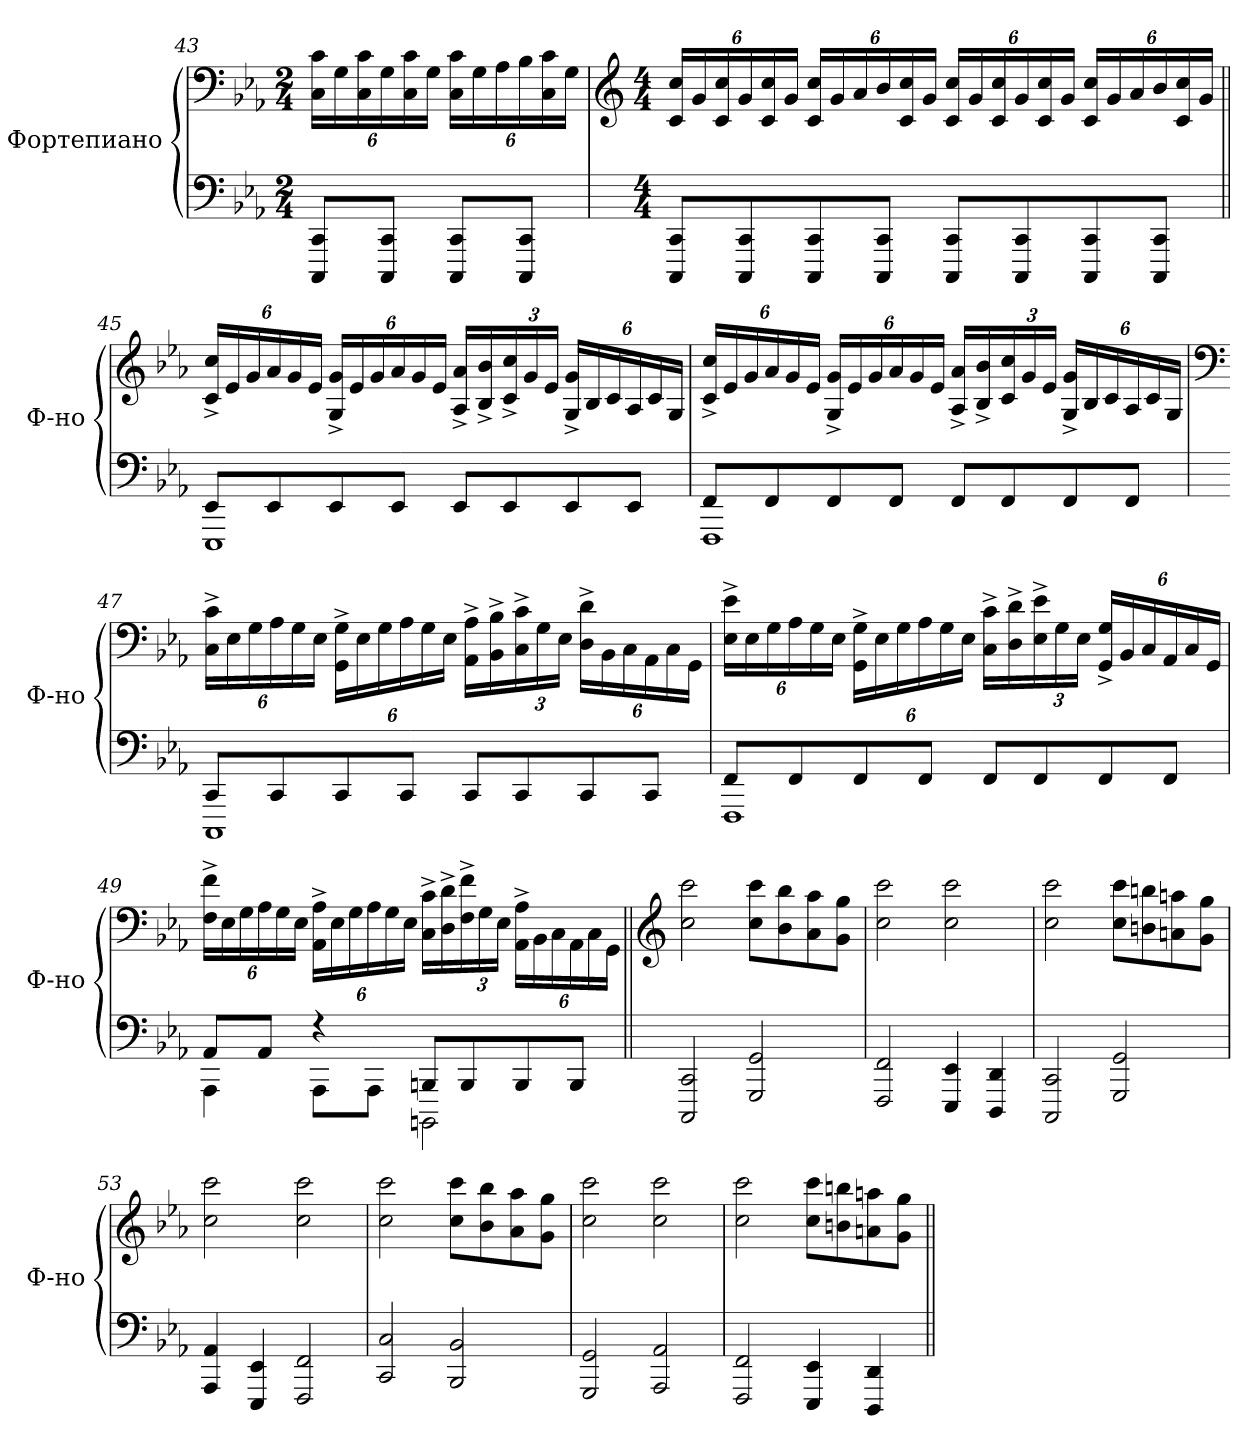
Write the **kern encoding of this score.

**kern	**kern
*part1	*part1
*staff2	*staff1
*I"Фортепиано	*
*I'Ф-но	*
*clefF4	*clefF4
*k[b-e-a-]	*k[b-e-a-]
*M2/4	*M2/4
*	*Xbrackettup
=43	=43
8CCC/ 8CC/L	24C\ 24c\LL
.	24G\
.	24C\ 24c\
8CCC/ 8CC/J	24G\
.	24C\ 24c\
.	24G\JJ
8CCC/ 8CC/L	24C\ 24c\LL
.	24G\
.	24A-\
8CCC/ 8CC/J	24B-\
.	24C\ 24c\
.	24G\JJ
!!LO:LB:g=z
=44	=44
*	*clefG2
*M4/4	*M4/4
8CCC/ 8CC/L	24c/ 24cc/LL
.	24g/
.	24c/ 24cc/
8CCC/ 8CC/	24g/
.	24c/ 24cc/
.	24g/JJ
8CCC/ 8CC/	24c/ 24cc/LL
.	24g/
.	24a-/
8CCC/ 8CC/J	24b-/
.	24c/ 24cc/
.	24g/JJ
8CCC/ 8CC/L	24c/ 24cc/LL
.	24g/
.	24c/ 24cc/
8CCC/ 8CC/	24g/
.	24c/ 24cc/
.	24g/JJ
8CCC/ 8CC/	24c/ 24cc/LL
.	24g/
.	24a-/
8CCC/ 8CC/J	24b-/
.	24c/ 24cc/
.	24g/JJ
!!LO:PB:g=z
=45||	=45||
*^	*
8EE-/L	1EEE-	24c/^ 24cc/^LL
.	.	24e-/
.	.	24g/
8EE-/	.	24a-/
.	.	24g/
.	.	24e-/JJ
8EE-/	.	24G/^ 24g/^LL
.	.	24e-/
.	.	24g/
8EE-/J	.	24a-/
.	.	24g/
.	.	24e-/JJ
8EE-/L	.	16A-/^ 16a-/^LL
.	.	16B-/^ 16b-/^
8EE-/	.	24c/^ 24cc/^
.	.	24g/
.	.	24e-/JJ
8EE-/	.	24G/^ 24g/^LL
.	.	24B-/
.	.	24c/
8EE-/J	.	24A-/
.	.	24c/
.	.	24G/JJ
!!LO:LB:g=z
=46	=46	=46
8FF/L	1FFF	24c/^ 24cc/^LL
.	.	24e-/
.	.	24g/
8FF/	.	24a-/
.	.	24g/
.	.	24e-/JJ
8FF/	.	24G/^ 24g/^LL
.	.	24e-/
.	.	24g/
8FF/J	.	24a-/
.	.	24g/
.	.	24e-/JJ
8FF/L	.	16A-/^ 16a-/^LL
.	.	16B-/^ 16b-/^
8FF/	.	24c/ 24cc/
.	.	24g/
.	.	24e-/JJ
8FF/	.	24G/^ 24g/^LL
.	.	24B-/
.	.	24c/
8FF/J	.	24A-/
.	.	24c/
.	.	24G/JJ
!!LO:LB:g=z
=47	=47	=47
*	*	*clefF4
8CC/L	1CCC	24C\^ 24c\^LL
.	.	24E-\
.	.	24G\
8CC/	.	24A-\
.	.	24G\
.	.	24E-\JJ
8CC/	.	24GG\^ 24G\^LL
.	.	24E-\
.	.	24G\
8CC/J	.	24A-\
.	.	24G\
.	.	24E-\JJ
8CC/L	.	16AA-\^ 16A-\^LL
.	.	16BB-\^ 16B-\^
8CC/	.	24C\^ 24c\^
.	.	24G\
.	.	24E-\JJ
8CC/	.	24D\^ 24d\^LL
.	.	24BB-\
.	.	24C\
8CC/J	.	24AA-\
.	.	24C\
.	.	24GG\JJ
=48	=48	=48
8FF/L	1FFF	24E-\^ 24e-\^LL
.	.	24E-\
.	.	24G\
8FF/	.	24A-\
.	.	24G\
.	.	24E-\JJ
8FF/	.	24GG\^ 24G\^LL
.	.	24E-\
.	.	24G\
8FF/J	.	24A-\
.	.	24G\
.	.	24E-\JJ
8FF/L	.	16C\^ 16c\^LL
.	.	16D\^ 16d\^
8FF/	.	24E-\^ 24e-\^
.	.	24G\
.	.	24E-\JJ
8FF/	.	24GG/^ 24G/^LL
.	.	24BB-/
.	.	24C/
8FF/J	.	24AA-/
.	.	24C/
.	.	24GG/JJ
!!LO:LB:g=z
=49	=49	=49
8AA-/L	4AAA-\	24F\^ 24f\^LL
.	.	24E-\
.	.	24G\
8AA-/J	.	24A-\
.	.	24G\
.	.	24E-\JJ
4r	8AAA-\L	24AA-\^ 24A-\^LL
.	.	24E-\
.	.	24G\
.	8AAA-\J	24A-\
.	.	24G\
.	.	24E-\JJ
8BBBn/L	2BBBBn\	16C\^ 16c\^LL
.	.	16D\^ 16d\^
8BBB/	.	24F\^ 24f\^
.	.	24G\
.	.	24E-\JJ
8BBB/	.	24AA-\^ 24A-\^LL
.	.	24BB-\
.	.	24C\
8BBB/J	.	24AA-\
.	.	24C\
.	.	24GG\JJ
*v	*v	*
=50||	=50||
*	*clefG2
2CCC/ 2CC/	2cc\ 2ccc\
2GGG/ 2GG/	8cc\ 8ccc\L
.	8b-\ 8bb-\
.	8a-\ 8aa-\
.	8g\ 8gg\J
=51	=51
2FFF/ 2FF/	2cc\ 2ccc\
4EEE-/ 4EE-/	2cc\ 2ccc\
4DDD/ 4DD/	.
=52	=52
2CCC/ 2CC/	2cc\ 2ccc\
2GGG/ 2GG/	8cc\ 8ccc\L
.	8bn\ 8bbn\
.	8an\ 8aan\
.	8g\ 8gg\J
!!LO:LB:g=z
=53	=53
4AAA-/ 4AA-/	2cc\ 2ccc\
4EEE-/ 4EE-/	.
2FFF/ 2FF/	2cc\ 2ccc\
=54	=54
2CC/ 2C/	2cc\ 2ccc\
2BBB-/ 2BB-/	8cc\ 8ccc\L
.	8b-\ 8bb-\
.	8a-\ 8aa-\
.	8g\ 8gg\J
=55	=55
2GGG/ 2GG/	2cc\ 2ccc\
2AAA-/ 2AA-/	2cc\ 2ccc\
=56	=56
2FFF/ 2FF/	2cc\ 2ccc\
4EEE-/ 4EE-/	8cc\ 8ccc\L
.	8bn\ 8bbn\
4DDD/ 4DD/	8an\ 8aan\
.	8g\ 8gg\J
=||	=||
*-	*-
